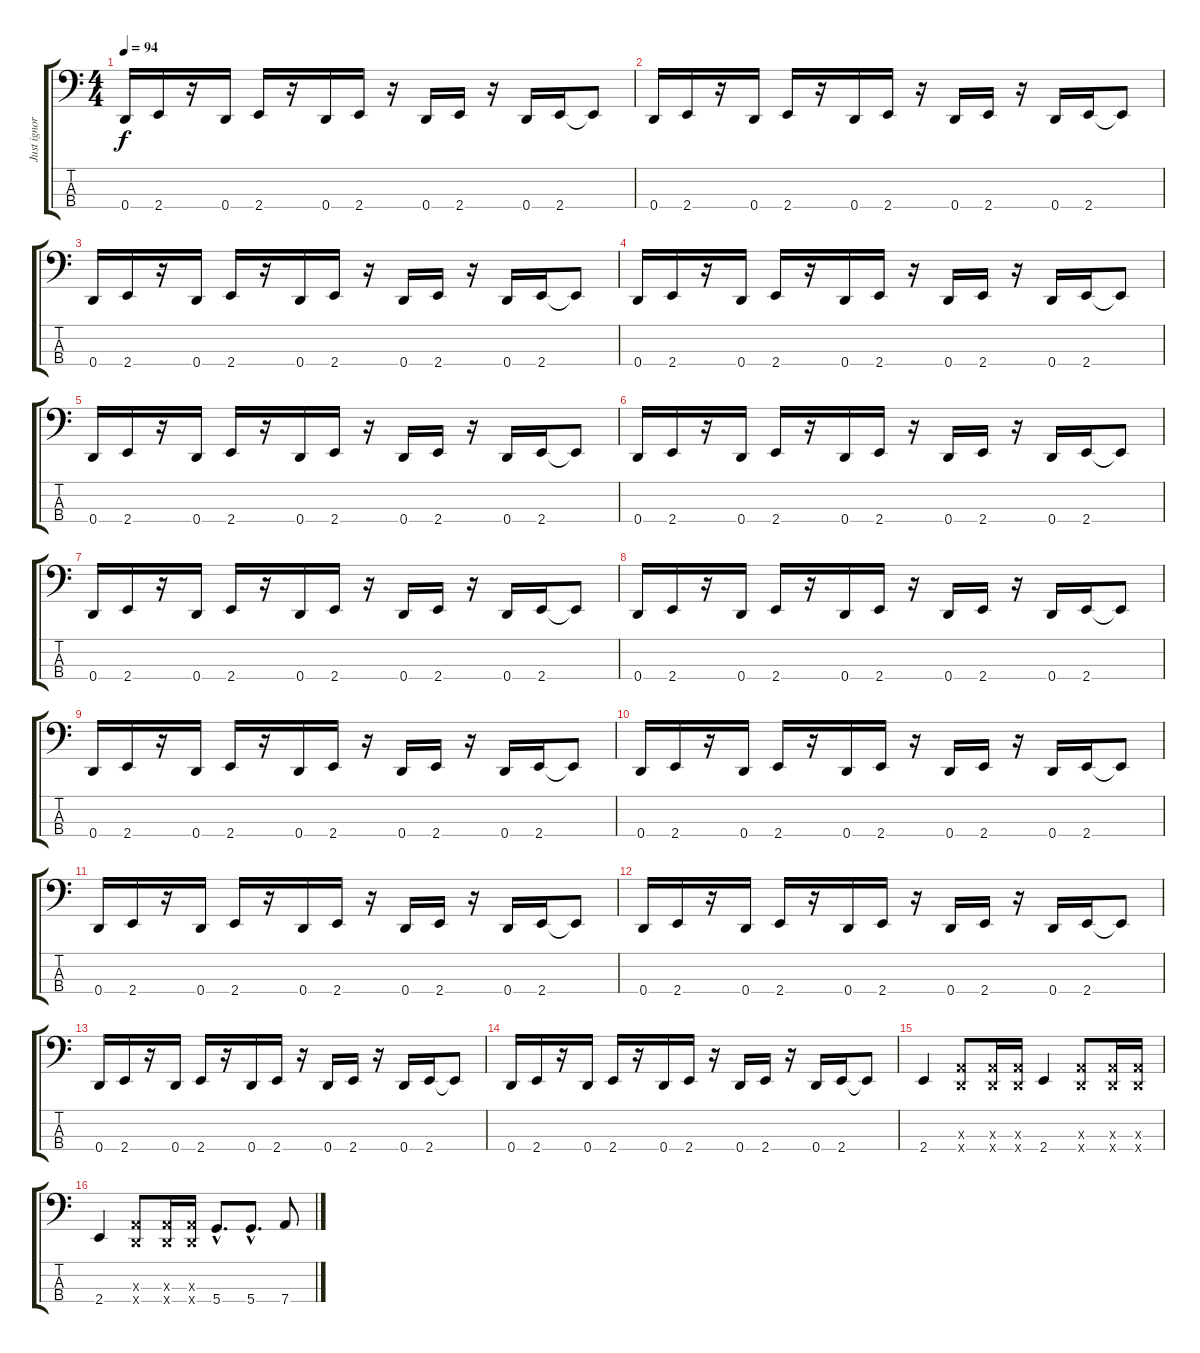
\track ("Just ignore this track" "Just ignor") {instrument electricbasspick}
\staff {score tabs}
\tuning (G2 D2 A1 D1) {hide}
\ts (4 4)
\tempo 94
\clef f4
\ks c
0.4.16{dy f} 2.4.16 r.16 0.4.16 2.4.16 r.16 0.4.16 2.4.16 r.16 0.4.16 2.4.16 r.16 0.4.16 2.4.16 2.4{t}.8 |
0.4.16 2.4.16 r.16 0.4.16 2.4.16 r.16 0.4.16 2.4.16 r.16 0.4.16 2.4.16 r.16 0.4.16 2.4.16 2.4{t}.8 |
0.4.16 2.4.16 r.16 0.4.16 2.4.16 r.16 0.4.16 2.4.16 r.16 0.4.16 2.4.16 r.16 0.4.16 2.4.16 2.4{t}.8 |
0.4.16 2.4.16 r.16 0.4.16 2.4.16 r.16 0.4.16 2.4.16 r.16 0.4.16 2.4.16 r.16 0.4.16 2.4.16 2.4{t}.8 |
0.4.16 2.4.16 r.16 0.4.16 2.4.16 r.16 0.4.16 2.4.16 r.16 0.4.16 2.4.16 r.16 0.4.16 2.4.16 2.4{t}.8 |
0.4.16 2.4.16 r.16 0.4.16 2.4.16 r.16 0.4.16 2.4.16 r.16 0.4.16 2.4.16 r.16 0.4.16 2.4.16 2.4{t}.8 |
0.4.16 2.4.16 r.16 0.4.16 2.4.16 r.16 0.4.16 2.4.16 r.16 0.4.16 2.4.16 r.16 0.4.16 2.4.16 2.4{t}.8 |
0.4.16 2.4.16 r.16 0.4.16 2.4.16 r.16 0.4.16 2.4.16 r.16 0.4.16 2.4.16 r.16 0.4.16 2.4.16 2.4{t}.8 |
0.4.16 2.4.16 r.16 0.4.16 2.4.16 r.16 0.4.16 2.4.16 r.16 0.4.16 2.4.16 r.16 0.4.16 2.4.16 2.4{t}.8 |
0.4.16 2.4.16 r.16 0.4.16 2.4.16 r.16 0.4.16 2.4.16 r.16 0.4.16 2.4.16 r.16 0.4.16 2.4.16 2.4{t}.8 |
0.4.16 2.4.16 r.16 0.4.16 2.4.16 r.16 0.4.16 2.4.16 r.16 0.4.16 2.4.16 r.16 0.4.16 2.4.16 2.4{t}.8 |
0.4.16 2.4.16 r.16 0.4.16 2.4.16 r.16 0.4.16 2.4.16 r.16 0.4.16 2.4.16 r.16 0.4.16 2.4.16 2.4{t}.8 |
0.4.16 2.4.16 r.16 0.4.16 2.4.16 r.16 0.4.16 2.4.16 r.16 0.4.16 2.4.16 r.16 0.4.16 2.4.16 2.4{t}.8 |
0.4.16 2.4.16 r.16 0.4.16 2.4.16 r.16 0.4.16 2.4.16 r.16 0.4.16 2.4.16 r.16 0.4.16 2.4.16 2.4{t}.8 |
2.4.4 (0.3{x} 0.4{x}).8 (0.3{x} 0.4{x}).16 (0.3{x} 0.4{x}).16 2.4.4 (0.3{x} 0.4{x}).8 (0.3{x} 0.4{x}).16 (0.3{x} 0.4{x}).16 |
2.4.4 (0.3{x} 0.4{x}).8 (0.3{x} 0.4{x}).16 (0.3{x} 0.4{x}).16 5.4{hac}.8{d} 5.4{hac}.8{d} 7.4.8
